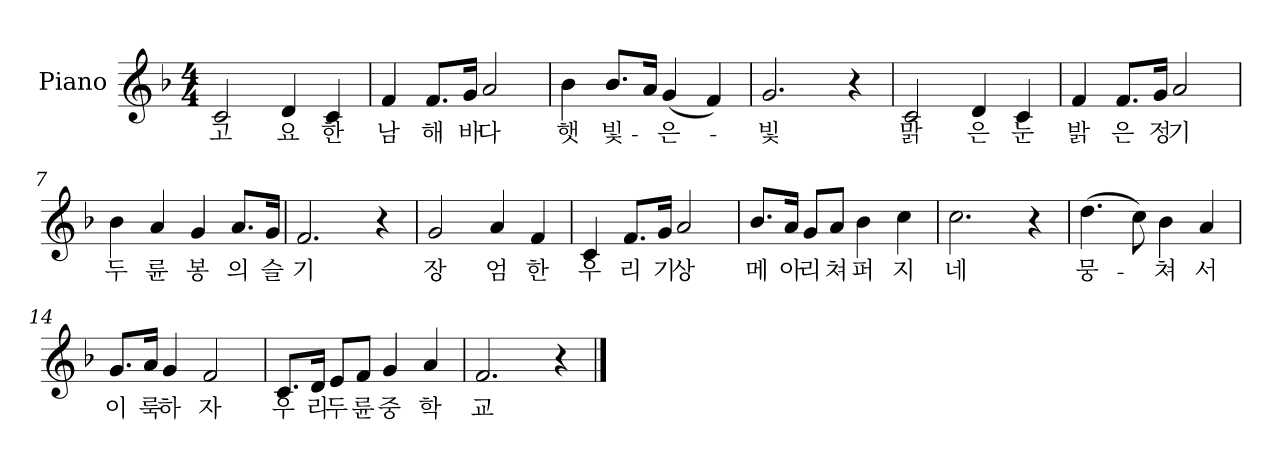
**kern	**text
*part1	*part1
*staff1	*staff1
*I"Piano	*
*I'Pno.	*
*clefG2	*
*k[b-]	*
*M4/4	*
=1	=1
!	!LO:LY:b
2c/	고
!	!LO:LY:b
4d/	요
!	!LO:LY:b
4c/	한
=2	=2
!	!LO:LY:b
4f/	남
!	!LO:LY:b
8.f/L	해
!	!LO:LY:b
16g/Jk	바
!	!LO:LY:b
2a/	다
=3	=3
!	!LO:LY:b
4b-\	햇
!	!LO:LY:b
8.b-/L	빛-
16a/Jk	.
!	!LO:LY:b
(4g/	-은-
4f/)	.
=4	=4
!	!LO:LY:b
2.g/	-빛
4r	.
!!LO:LB:g=z
=5	=5
!	!LO:LY:b
2c/	맑
!	!LO:LY:b
4d/	은
!	!LO:LY:b
4c/	눈
=6	=6
!	!LO:LY:b
4f/	밝
!	!LO:LY:b
8.f/L	은
!	!LO:LY:b
16g/Jk	정
!	!LO:LY:b
2a/	기
=7	=7
!	!LO:LY:b
4b-\	두
!	!LO:LY:b
4a/	륜
!	!LO:LY:b
4g/	봉
!	!LO:LY:b
8.a/L	의
!	!LO:LY:b
16g/Jk	슬
=8	=8
!	!LO:LY:b
2.f/	기
4r	.
!!LO:LB:g=z
=9	=9
!	!LO:LY:b
2g/	장
!	!LO:LY:b
4a/	엄
!	!LO:LY:b
4f/	한
=10	=10
!	!LO:LY:b
4c/	우
!	!LO:LY:b
8.f/L	리
!	!LO:LY:b
16g/Jk	기
!	!LO:LY:b
2a/	상
=11	=11
!	!LO:LY:b
8.b-/L	메
!	!LO:LY:b
16a/Jk	아
!	!LO:LY:b
8g/L	리
!	!LO:LY:b
8a/J	쳐
!	!LO:LY:b
4b-\	퍼
!	!LO:LY:b
4cc\	지
=12	=12
!	!LO:LY:b
2.cc\	네
4r	.
!!LO:LB:g=z
=13	=13
!	!LO:LY:b
(4.dd\	뭉-
8cc\)	.
!	!LO:LY:b
4b-\	-쳐
!	!LO:LY:b
4a/	서
=14	=14
!	!LO:LY:b
8.g/L	이
!	!LO:LY:b
16a/Jk	룩
!	!LO:LY:b
4g/	하
!	!LO:LY:b
2f/	자
=15	=15
!	!LO:LY:b
8.c/L	우
!	!LO:LY:b
16d/Jk	리
!	!LO:LY:b
8e/L	두
!	!LO:LY:b
8f/J	륜
!	!LO:LY:b
4g/	중
!	!LO:LY:b
4a/	학
=16	=16
!	!LO:LY:b
2.f/	교
4r	.
==	==
*-	*-
